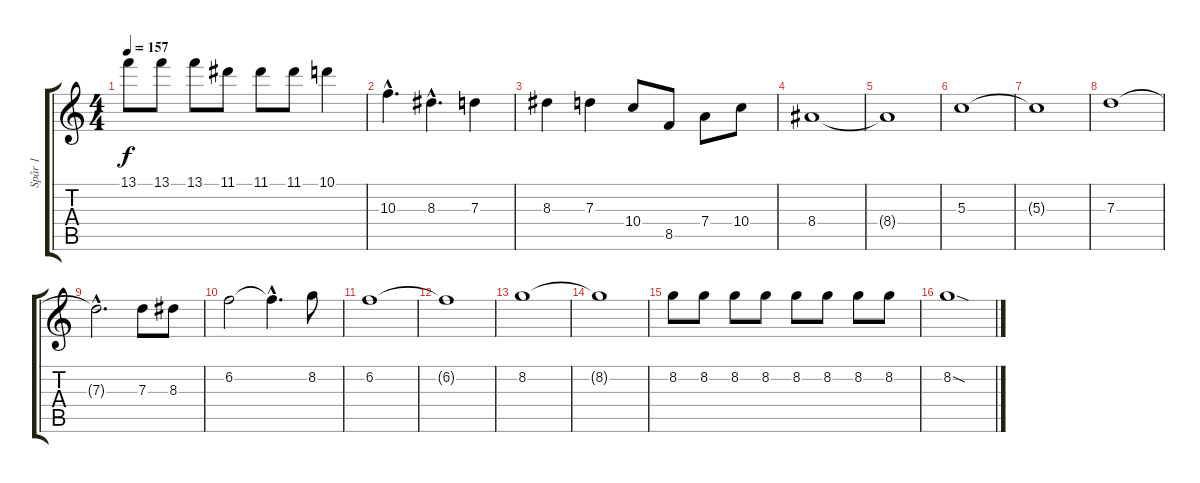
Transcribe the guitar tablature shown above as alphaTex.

\track ("Spår 1" "Spår 1") {instrument distortionguitar}
\staff {score tabs}
\tuning (E4 B3 G3 D3 A2 D2) {hide}
\ts (4 4)
\tempo 157
\clef g2
\ks c
13.1.8{dy f} 13.1.8 13.1.8 11.1.8 11.1.8 11.1.8 10.1.4 |
10.3{hac}.4{d} 8.3{hac}.4{d} 7.3.4 |
8.3.4 7.3.4 10.4.8 8.5.8 7.4.8 10.4.8 |
8.4.1 |
8.4{t}.1 |
5.3.1 |
5.3{t}.1 |
7.3.1 |
7.3{hac t}.2{d} 7.3.8 8.3.8 |
6.2.2 6.2{hac t}.4{d} 8.2.8 |
6.2.1 |
6.2{t}.1 |
8.2.1 |
8.2{t}.1 |
8.2.8 8.2.8 8.2.8 8.2.8 8.2.8 8.2.8 8.2.8 8.2.8 |
8.2{sod}.1
